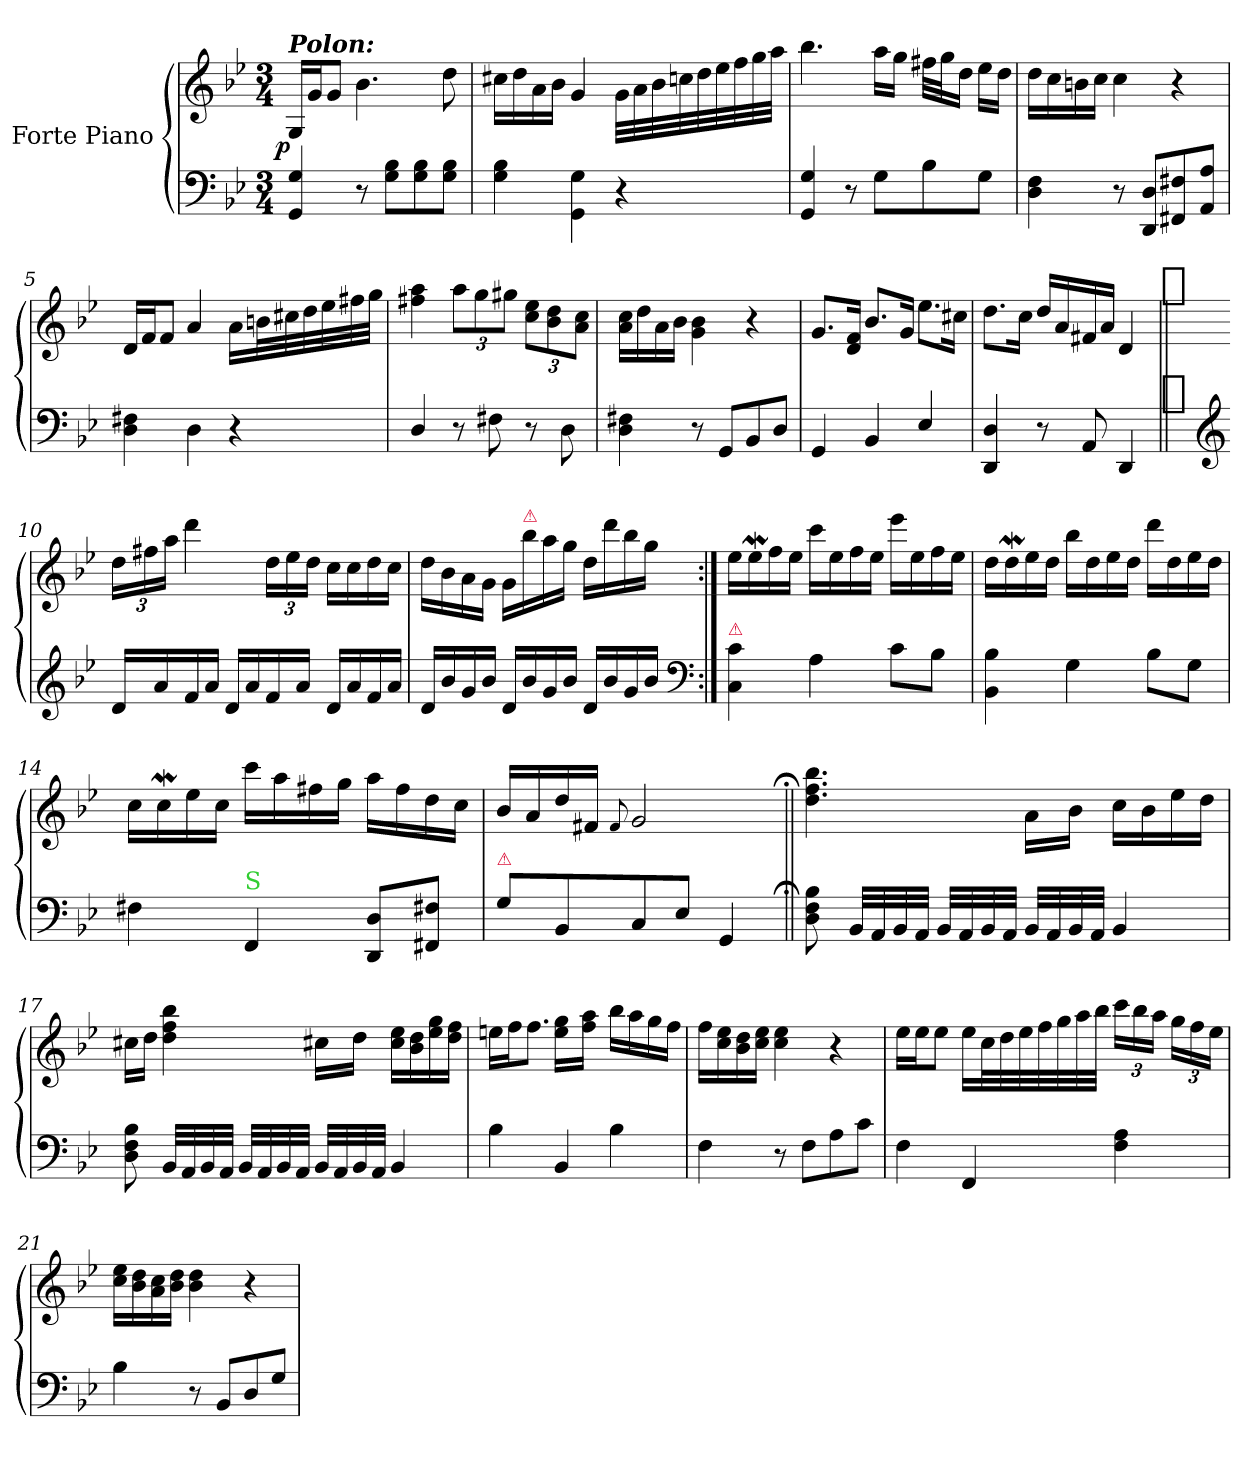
**kern	**kern	**dynam
*part2	*part1	*part1
*staff2	*staff1	*staff1
*	*I"Forte Piano	*
*clefF4	*clefG2	*
*k[b-e-]	*k[b-e-]	*
*B-:	*B-:	*
*M3/4	*M3/4	*
=1	=1	=1
!	!LO:TX:a:Bi:t=Polon&colon;	!
!	!	!LO:DY:rj
4GG/ 4G/	16G/LL	p.
.	16g/J	.
.	8g/J	.
8r	4.b-\	.
8G\ 8B-\L	.	.
8G\ 8B-\	.	.
8G\ 8B-\J	8dd\	.
=2	=2	=2
4G\ 4B-\	16cc#X\LL	.
.	16dd\	.
.	16a\	.
.	16b-\JJ	.
4GG\ 4G\	4g/	.
*	*Xtuplet	*
4r	36g\LLL	.
.	36a\	.
.	36b-\	.
.	36ccn\	.
.	36dd\	.
.	36ee-\	.
.	36ff\	.
.	36gg\	.
.	36aa\JJJ	.
=3	=3	=3
4GG/ 4G/	4.bb-\	.
8r	.	.
8G\L	16aa\LL	.
.	16gg\JJ	.
8B-\	32ff#X\LLL	.
.	32gg\J	.
.	16dd\JJ	.
8G\J	16ee-\LL	.
.	16dd\JJ	.
=4	=4	=4
4D\ 4F\	16dd\LL	.
.	16cc\	.
.	16bn\	.
.	16cc\JJ	.
8r	4cc\	.
8DD/ 8D/L	.	.
8FF#X/ 8F#X/	4r	.
8AA/ 8A/J	.	.
=5	=5	=5
4D\ 4F#X\	16d/LL	.
.	16f/J	.
.	8f/J	.
4D\	4a/	.
4r	16a\LL	.
.	32bn\L	.
.	32cc#X\	.
.	32dd\	.
.	32ee-\	.
.	32ff#X\	.
.	32gg\JJJ	.
=6	=6	=6
4D/	4ff#X\ 4aa\	.
*	*tuplet	*
8r	12aa\L	.
.	12gg\	.
8F#X\	.	.
.	12gg#X\J	.
8r	12cc\ 12ee-\L	.
.	12b-\ 12dd\	.
8D\	.	.
.	12a\ 12cc\J	.
=7	=7	=7
4D\ 4F#X\	16a\ 16cc\LL	.
.	16dd\	.
.	16a\	.
.	16b-\JJ	.
8r	4g\ 4b-\	.
8GG/L	.	.
8BB-/	4r	.
8D/J	.	.
=8	=8	=8
4GG/	8.g/L	.
.	16d/ 16f/Jk	.
4BB-/	8.b-/L	.
.	16g/Jk	.
4E-/	8.ee-\L	.
.	16cc#X\Jk	.
=9	=9	=9
4DD/ 4D/	8.dd\L	.
.	16cc\Jk	.
8r	16dd/LL	.
.	16a/	.
8AA/	16f#X/	.
.	16a/JJ	.
4DD/	4d/	.
!	!LO:TX:a:t=[segno]	!
!LO:TX:a:t=[segno]	!	!
=10||	=10||	=10||
*clefG2	*	*
16d/LL	24dd\LL	.
.	24ff#X\	.
16a/	.	.
.	24aa\JJ	.
16f/	4ddd\	.
16a/JJ	.	.
16d/LL	.	.
16a/	.	.
16f/	24dd\LL	.
.	24ee-\	.
16a/JJ	.	.
.	24dd\JJ	.
16d/LL	16cc\LL	.
16a/	16cc\	.
16f/	16dd\	.
16a/JJ	16cc\JJ	.
=11	=11	=11
16d/LL	16dd\LL	.
16b-/	16b-\	.
16g/	16a\	.
16b-/JJ	16g\JJ	.
16d/LL	16g\LL	.
!	!LO:TX:a:color=crimson:t=⚠	!
16b-/	16bb-\	.
16g/	16aa\	.
16b-/JJ	16gg\JJ	.
16d/LL	16dd\LL	.
16b-/	16ddd\	.
16g/	16bb-\	.
16b-/JJ	16gg\JJ	.
*clefF4	*	*
=12:|!	=12:|!	=12:|!
!LO:TX:a:color=crimson:t=⚠	!	!
4C\ 4c\	16ee-\LL	.
.	16ee-w\	.
.	16ff\	.
.	16ee-\JJ	.
4A\	16ccc\LL	.
.	16ee-\	.
.	16ff\	.
.	16ee-\JJ	.
8c\L	16eee-\LL	.
.	16ee-\	.
8B-\J	16ff\	.
.	16ee-\JJ	.
=13	=13	=13
4BB-\ 4B-\	16dd\LL	.
.	16ddW\	.
.	16ee-\	.
.	16dd\JJ	.
4G\	16bb-\LL	.
.	16dd\	.
.	16ee-\	.
.	16dd\JJ	.
8B-\L	16ddd\LL	.
.	16dd\	.
8G\J	16ee-\	.
.	16dd\JJ	.
=14	=14	=14
4F#X\	16cc\LL	.
.	16ccW\	.
.	16ee-\	.
.	16cc\JJ	.
!LO:TX:a:color=limegreen:t=S	!	!
4FF/	16ccc\LL	.
.	16aa\	.
.	16ff#X\	.
.	16gg\JJ	.
8DD/ 8D/L	16aa\LL	.
.	16ff#\	.
8FF#X/ 8F#X/J	16dd\	.
.	16cc\JJ	.
=15	=15	=15
!LO:TX:a:color=crimson:t=⚠	!	!
8G\L	16b-/LL	.
.	16a/	.
8BB-/	16dd/	.
.	16f#X/JJ	.
.	8qqf#/	.
8C/	2g/	.
8E-/J	.	.
4GG/	.	.
=16||;	=16||;	=16||;
8D\ 8F\ 8B-\	4.dd\ 4.ff\ 4.bb-\	.
32BB-/LLL	.	.
32AA/	.	.
32BB-/	.	.
32AA/JJJ	.	.
32BB-/LLL	.	.
32AA/	.	.
32BB-/	.	.
32AA/JJJ	.	.
32BB-/LLL	16a\LL	.
32AA/	.	.
32BB-/	16b-\JJ	.
32AA/JJJ	.	.
4BB-/	16cc\LL	.
.	16b-\	.
.	16ee-\	.
.	16dd\JJ	.
=17	=17	=17
8D\ 8F\ 8B-\	16cc#X\LL	.
.	16dd\JJ	.
32BB-/LLL	4dd\ 4ff\ 4bb-\	.
32AA/	.	.
32BB-/	.	.
32AA/JJJ	.	.
32BB-/LLL	.	.
32AA/	.	.
32BB-/	.	.
32AA/JJJ	.	.
32BB-/LLL	16cc#X\LL	.
32AA/	.	.
32BB-/	16dd\JJ	.
32AA/JJJ	.	.
4BB-/	16cc#\ 16ee-\LL	.
.	16b-\ 16dd\	.
.	16ee-\ 16gg\	.
.	16dd\ 16ff\JJ	.
=18	=18	=18
4B-\	16een\LL	.
.	16ff\J	.
!	!LO:N:vis=8.	!
.	8ff\J	.
!	!LO:N:vis=16	!
4BB-/	8ee\ 8gg\LL	.
!	!LO:N:vis=16	!
.	8ff\ 8aa\JJ	.
4B-\	16bb-\LL	.
.	16aa\	.
.	16gg\	.
.	16ff\JJ	.
=19	=19	=19
4F\	16ff\LL	.
.	16cc\ 16ee-\	.
.	16b-\ 16dd\	.
.	16cc\ 16ee-\JJ	.
8r	4cc\ 4ee-\	.
8F\L	.	.
8A\	4r	.
8c\J	.	.
=20	=20	=20
4F\	16ee-\LL	.
.	16ee-\J	.
.	8ee-\J	.
4FF/	16ee-\LL	.
*	*Xtuplet	*
.	112%3cc\L	.
.	112%3dd\	.
.	112%3ee-\	.
.	112%3ff\	.
.	112%3gg\	.
.	112%3aa\	.
.	112%3bb-\JJJ	.
*	*tuplet	*
4F\ 4A\	24ccc\LL	.
.	24bb-\	.
.	24aa\JJ	.
.	24gg\LL	.
.	24ff\	.
.	24ee-\JJ	.
=21	=21	=21
4B-\	16cc\ 16ee-\LL	.
.	16b-\ 16dd\	.
.	16a\ 16cc\	.
.	16b-\ 16dd\JJ	.
8r	4b-\ 4dd\	.
8BB-/L	.	.
8D/	4r	.
8G/J	.	.
=	=	=
*-	*-	*-
